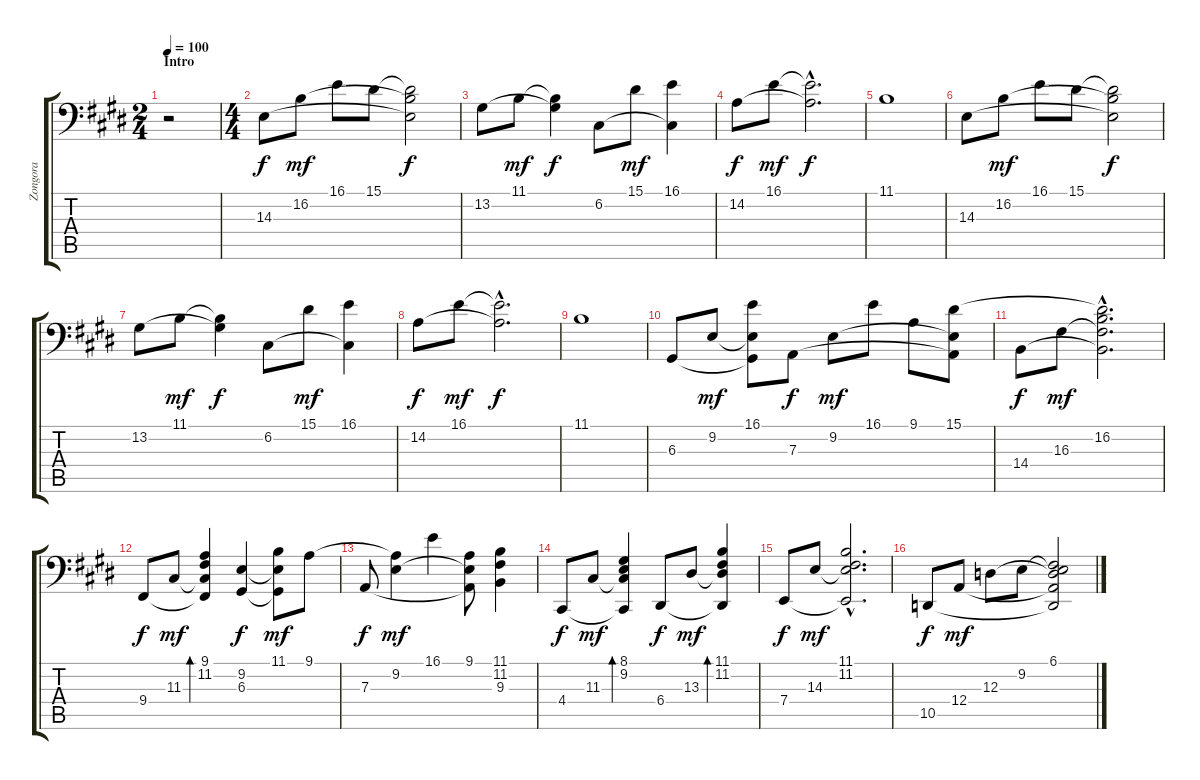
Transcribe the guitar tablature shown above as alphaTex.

\track ("Zongora" "Zongora") {instrument acousticgrandpiano}
\staff {score tabs}
\tuning (C3 G2 D2 A1 E1 B0) {hide}
\ts (2 4)
\section ("" "Intro")
\tempo 100
\clef f4
\ks e
r.2{dy f instrument acousticgrandpiano} |
\ts (4 4)
14.3.8 16.2.8{dy mf} 16.1.8 15.1.8 (15.1{t} 16.2{t} 14.3{t}).2{dy f} |
13.2.8 11.1.8{dy mf} (11.1{t} 13.2{t}).4{dy f} 6.2.8 15.1.8{dy mf} (16.1 6.2{t}).4 |
14.2.8{dy f} 16.1.8{dy mf} (16.1{hac t} 14.2{hac t}).2{d dy f} |
11.1.1 |
14.3.8 16.2.8{dy mf} 16.1.8 15.1.8 (15.1{t} 16.2{t} 14.3{t}).2{dy f} |
13.2.8 11.1.8{dy mf} (11.1{t} 13.2{t}).4{dy f} 6.2.8 15.1.8{dy mf} (16.1 6.2{t}).4 |
14.2.8{dy f} 16.1.8{dy mf} (16.1{hac t} 14.2{hac t}).2{d dy f} |
11.1.1 |
6.3.8 9.2.8{dy mf} (16.1 9.2{t} 6.3{t}).8 7.3.8{dy f} 9.2.8{dy mf} 16.1.8 9.1.8 (15.1 9.2{t} 7.3{t}).8 |
14.4.8{dy f} 16.3.8{dy mf} (15.1{hac t} 16.2{hac} 16.3{hac t} 14.4{hac t}).2{d} |
9.4.8{dy f} 11.3.8{dy mf} (9.1 11.2 11.3{t} 9.4{t}).4{bd 120} (9.2 6.3).4{dy f} (11.1 9.2{t} 6.3{t}).8{dy mf} 9.1.8 |
7.3.8{dy f} (9.1{t} 9.2).4{dy mf} 16.1.4 (9.1 9.2{t} 7.3{t}).8 (11.1 11.2 9.3).4 |
4.4.8{dy f} 11.3.8{dy mf} (8.1 9.2 11.3{t} 4.4{t}).4{bd 120} 6.4.8{dy f} 13.3.8{dy mf} (11.1 11.2 13.3{t} 6.4{t}).4{bd 120} |
7.4.8{dy f} 14.3.8{dy mf} (11.1{hac} 11.2{hac} 14.3{hac t} 7.4{hac t}).2{d} |
10.5.8{dy f} 12.4.8{dy mf} 12.3.8 9.2.8 (6.1 9.2{t} 12.3{t} 12.4{t} 10.5{t}).2
